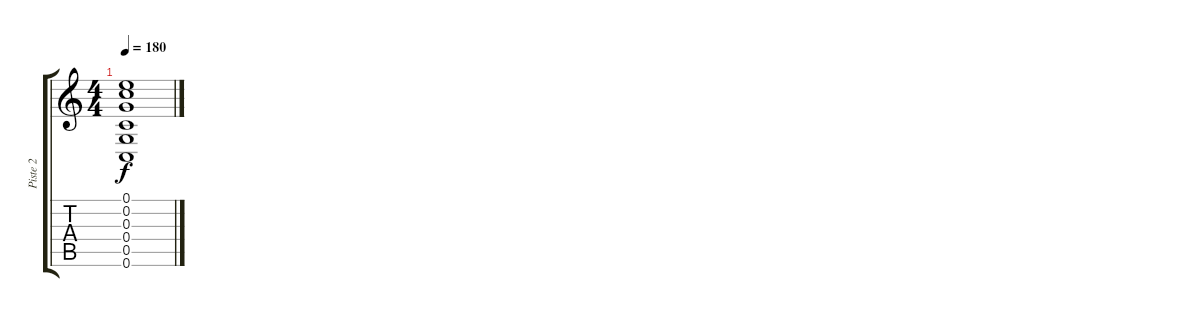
\track ("Piste 2" "Piste 2") {instrument distortionguitar}
\staff {score tabs}
\tuning (E4 C4 G3 C3 G2 C2) {hide}
\ts (4 4)
\tempo 180
\clef g2
\ks c
(0.1 0.2 0.3 0.4 0.5 0.6).1{dy f}
